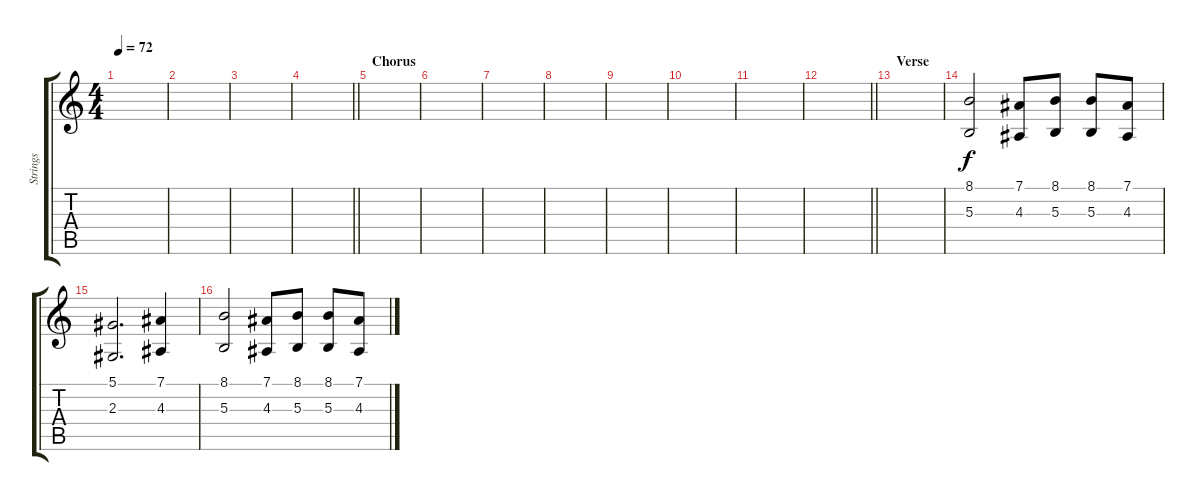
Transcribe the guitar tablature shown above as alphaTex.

\track ("Strings" "Strings") {instrument stringensemble1}
\staff {score tabs}
\tuning (Eb4 Bb3 Gb3 Db3 Ab2 Eb2) {hide}
\ts (4 4)
\tempo 72
\clef g2
\ks c
|
|
|
\barLineRight lightlight
|
\section ("" "Chorus")
|
|
|
|
|
|
|
\barLineRight lightlight
|
\section ("" "Verse")
|
(8.1 5.3).2 (7.1 4.3).8 (8.1 5.3).8 (8.1 5.3).8 (7.1 4.3).8 |
(5.1 2.3).2{d} (7.1 4.3).4 |
(8.1 5.3).2 (7.1 4.3).8 (8.1 5.3).8 (8.1 5.3).8 (7.1 4.3).8
